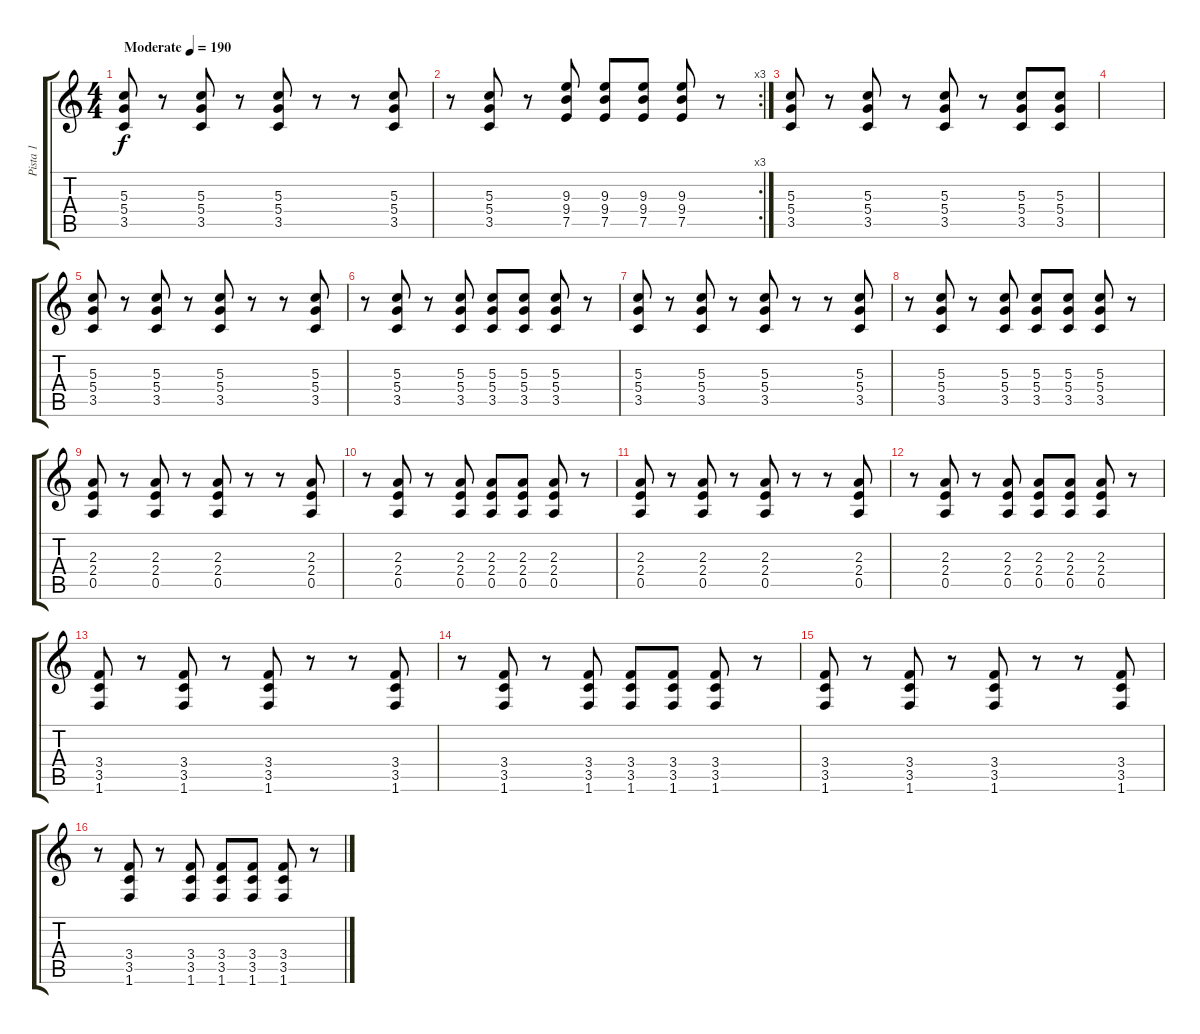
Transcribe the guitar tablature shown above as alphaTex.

\track ("Pista 1" "Pista 1") {instrument distortionguitar}
\staff {score tabs}
\tuning (E4 B3 G3 D3 A2 E2) {hide}
\ts (4 4)
\tempo (190 "Moderate")
\clef g2
\ks c
(5.3 5.4 3.5).8{dy f instrument distortionguitar} r.8 (5.3 5.4 3.5).8 r.8 (5.3 5.4 3.5).8 r.8 r.8 (5.3 5.4 3.5).8 |
\rc 3
r.8 (5.3 5.4 3.5).8 r.8 (9.3 9.4 7.5).8 (9.3 9.4 7.5).8 (9.3 9.4 7.5).8 (9.3 9.4 7.5).8 r.8 |
(5.3 5.4 3.5).8 r.8 (5.3 5.4 3.5).8 r.8 (5.3 5.4 3.5).8 r.8 (5.3 5.4 3.5).8 (5.3 5.4 3.5).8 |
|
(5.3 5.4 3.5).8 r.8 (5.3 5.4 3.5).8 r.8 (5.3 5.4 3.5).8 r.8 r.8 (5.3 5.4 3.5).8 |
r.8 (5.3 5.4 3.5).8 r.8 (5.3 5.4 3.5).8 (5.3 5.4 3.5).8 (5.3 5.4 3.5).8 (5.3 5.4 3.5).8 r.8 |
(5.3 5.4 3.5).8 r.8 (5.3 5.4 3.5).8 r.8 (5.3 5.4 3.5).8 r.8 r.8 (5.3 5.4 3.5).8 |
r.8 (5.3 5.4 3.5).8 r.8 (5.3 5.4 3.5).8 (5.3 5.4 3.5).8 (5.3 5.4 3.5).8 (5.3 5.4 3.5).8 r.8 |
(2.3 2.4 0.5).8 r.8 (2.3 2.4 0.5).8 r.8 (2.3 2.4 0.5).8 r.8 r.8 (2.3 2.4 0.5).8 |
r.8 (2.3 2.4 0.5).8 r.8 (2.3 2.4 0.5).8 (2.3 2.4 0.5).8 (2.3 2.4 0.5).8 (2.3 2.4 0.5).8 r.8 |
(2.3 2.4 0.5).8 r.8 (2.3 2.4 0.5).8 r.8 (2.3 2.4 0.5).8 r.8 r.8 (2.3 2.4 0.5).8 |
r.8 (2.3 2.4 0.5).8 r.8 (2.3 2.4 0.5).8 (2.3 2.4 0.5).8 (2.3 2.4 0.5).8 (2.3 2.4 0.5).8 r.8 |
(3.4 3.5 1.6).8 r.8 (3.4 3.5 1.6).8 r.8 (3.4 3.5 1.6).8 r.8 r.8 (3.4 3.5 1.6).8 |
r.8 (3.4 3.5 1.6).8 r.8 (3.4 3.5 1.6).8 (3.4 3.5 1.6).8 (3.4 3.5 1.6).8 (3.4 3.5 1.6).8 r.8 |
(3.4 3.5 1.6).8 r.8 (3.4 3.5 1.6).8 r.8 (3.4 3.5 1.6).8 r.8 r.8 (3.4 3.5 1.6).8 |
r.8 (3.4 3.5 1.6).8 r.8 (3.4 3.5 1.6).8 (3.4 3.5 1.6).8 (3.4 3.5 1.6).8 (3.4 3.5 1.6).8 r.8
